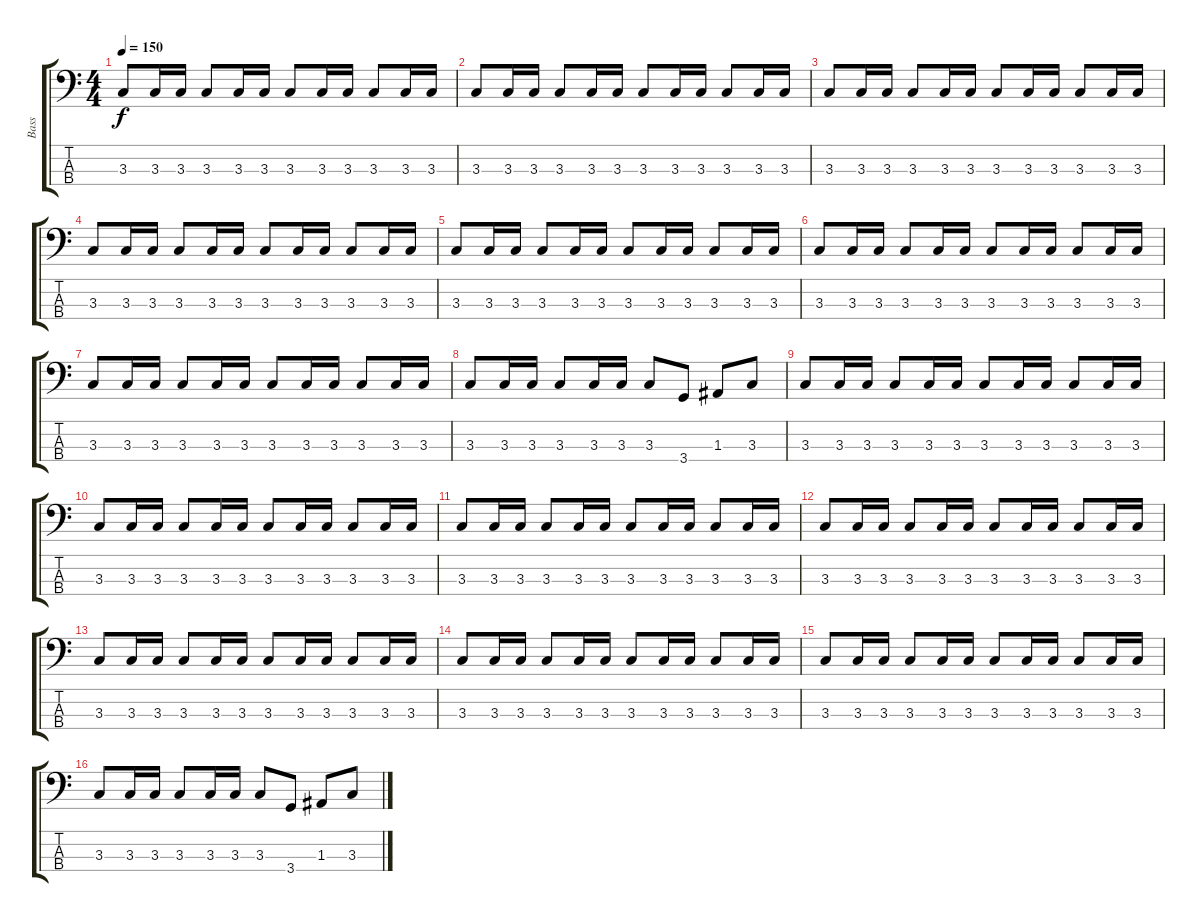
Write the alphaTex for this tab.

\track ("Bass" "Bass") {instrument electricbassfinger}
\staff {score tabs}
\tuning (G2 D2 A1 E1) {hide}
\ts (4 4)
\tempo 150
\clef f4
\ks c
3.3.8{dy f instrument electricbassfinger} 3.3.16 3.3.16 3.3.8 3.3.16 3.3.16 3.3.8 3.3.16 3.3.16 3.3.8 3.3.16 3.3.16 |
3.3.8 3.3.16 3.3.16 3.3.8 3.3.16 3.3.16 3.3.8 3.3.16 3.3.16 3.3.8 3.3.16 3.3.16 |
3.3.8 3.3.16 3.3.16 3.3.8 3.3.16 3.3.16 3.3.8 3.3.16 3.3.16 3.3.8 3.3.16 3.3.16 |
3.3.8 3.3.16 3.3.16 3.3.8 3.3.16 3.3.16 3.3.8 3.3.16 3.3.16 3.3.8 3.3.16 3.3.16 |
3.3.8 3.3.16 3.3.16 3.3.8 3.3.16 3.3.16 3.3.8 3.3.16 3.3.16 3.3.8 3.3.16 3.3.16 |
3.3.8 3.3.16 3.3.16 3.3.8 3.3.16 3.3.16 3.3.8 3.3.16 3.3.16 3.3.8 3.3.16 3.3.16 |
3.3.8 3.3.16 3.3.16 3.3.8 3.3.16 3.3.16 3.3.8 3.3.16 3.3.16 3.3.8 3.3.16 3.3.16 |
3.3.8 3.3.16 3.3.16 3.3.8 3.3.16 3.3.16 3.3.8 3.4.8 1.3.8 3.3.8 |
3.3.8 3.3.16 3.3.16 3.3.8 3.3.16 3.3.16 3.3.8 3.3.16 3.3.16 3.3.8 3.3.16 3.3.16 |
3.3.8 3.3.16 3.3.16 3.3.8 3.3.16 3.3.16 3.3.8 3.3.16 3.3.16 3.3.8 3.3.16 3.3.16 |
3.3.8 3.3.16 3.3.16 3.3.8 3.3.16 3.3.16 3.3.8 3.3.16 3.3.16 3.3.8 3.3.16 3.3.16 |
3.3.8 3.3.16 3.3.16 3.3.8 3.3.16 3.3.16 3.3.8 3.3.16 3.3.16 3.3.8 3.3.16 3.3.16 |
3.3.8 3.3.16 3.3.16 3.3.8 3.3.16 3.3.16 3.3.8 3.3.16 3.3.16 3.3.8 3.3.16 3.3.16 |
3.3.8 3.3.16 3.3.16 3.3.8 3.3.16 3.3.16 3.3.8 3.3.16 3.3.16 3.3.8 3.3.16 3.3.16 |
3.3.8 3.3.16 3.3.16 3.3.8 3.3.16 3.3.16 3.3.8 3.3.16 3.3.16 3.3.8 3.3.16 3.3.16 |
3.3.8 3.3.16 3.3.16 3.3.8 3.3.16 3.3.16 3.3.8 3.4.8 1.3.8 3.3.8
